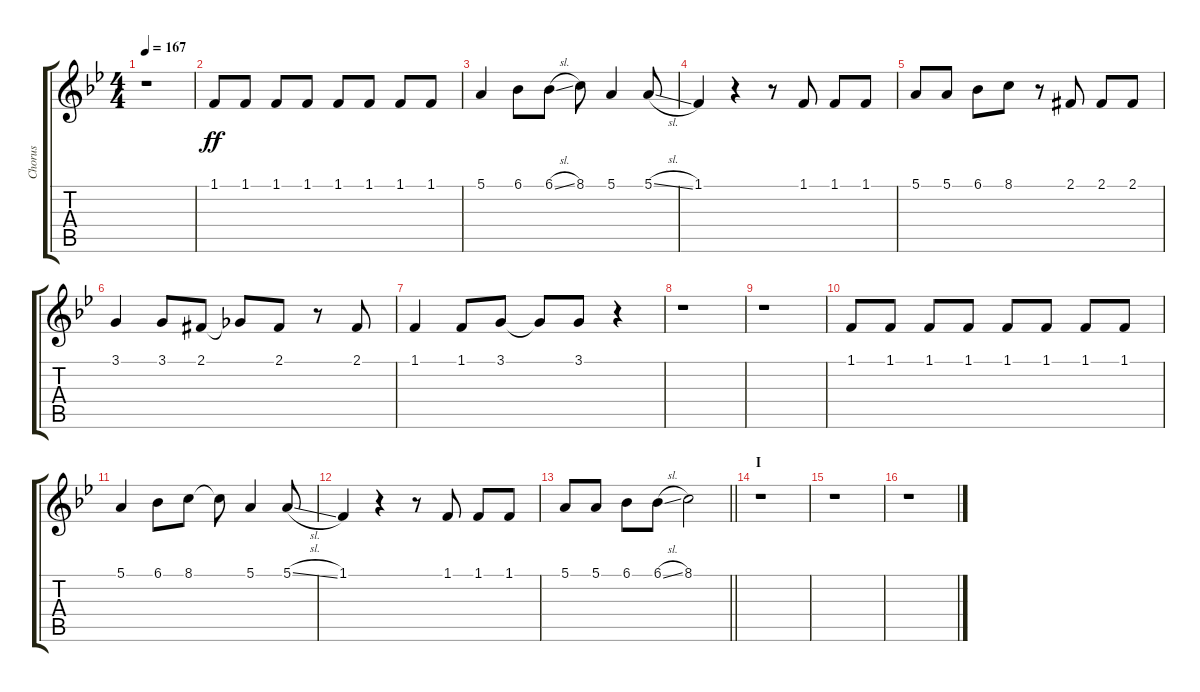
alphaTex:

\track ("Chorus" "Chorus") {instrument voiceoohs}
\staff {score tabs}
\tuning (E4 B3 G3 D3 A2 E2) {hide}
\ts (4 4)
\tempo 167
\clef g2
\ks bb
r.1{dy ff} |
1.1.8 1.1.8 1.1.8 1.1.8 1.1.8 1.1.8 1.1.8 1.1.8 |
5.1.4 6.1.8 6.1{sl}.8 8.1.8 5.1.4 5.1{sl}.8 |
1.1.4 r.4 r.8 1.1.8 1.1.8 1.1.8 |
5.1.8 5.1.8 6.1.8 8.1.8 r.8 2.1{acc #}.8 2.1{acc #}.8 2.1{acc #}.8 |
3.1.4 3.1.8 2.1{acc #}.8 2.1{t}.8 2.1{acc #}.8 r.8 2.1{acc #}.8 |
1.1.4 1.1.8 3.1.8 3.1{t}.8 3.1.8 r.4 |
r.1 |
r.1 |
1.1.8 1.1.8 1.1.8 1.1.8 1.1.8 1.1.8 1.1.8 1.1.8 |
5.1.4 6.1.8 8.1.8 8.1{t}.8 5.1.4 5.1{sl}.8 |
1.1.4 r.4 r.8 1.1.8 1.1.8 1.1.8 |
\barLineRight lightlight
5.1.8 5.1.8 6.1.8 6.1{sl}.8 8.1.2 |
\section ("" "I")
r.1 |
r.1 |
r.1
